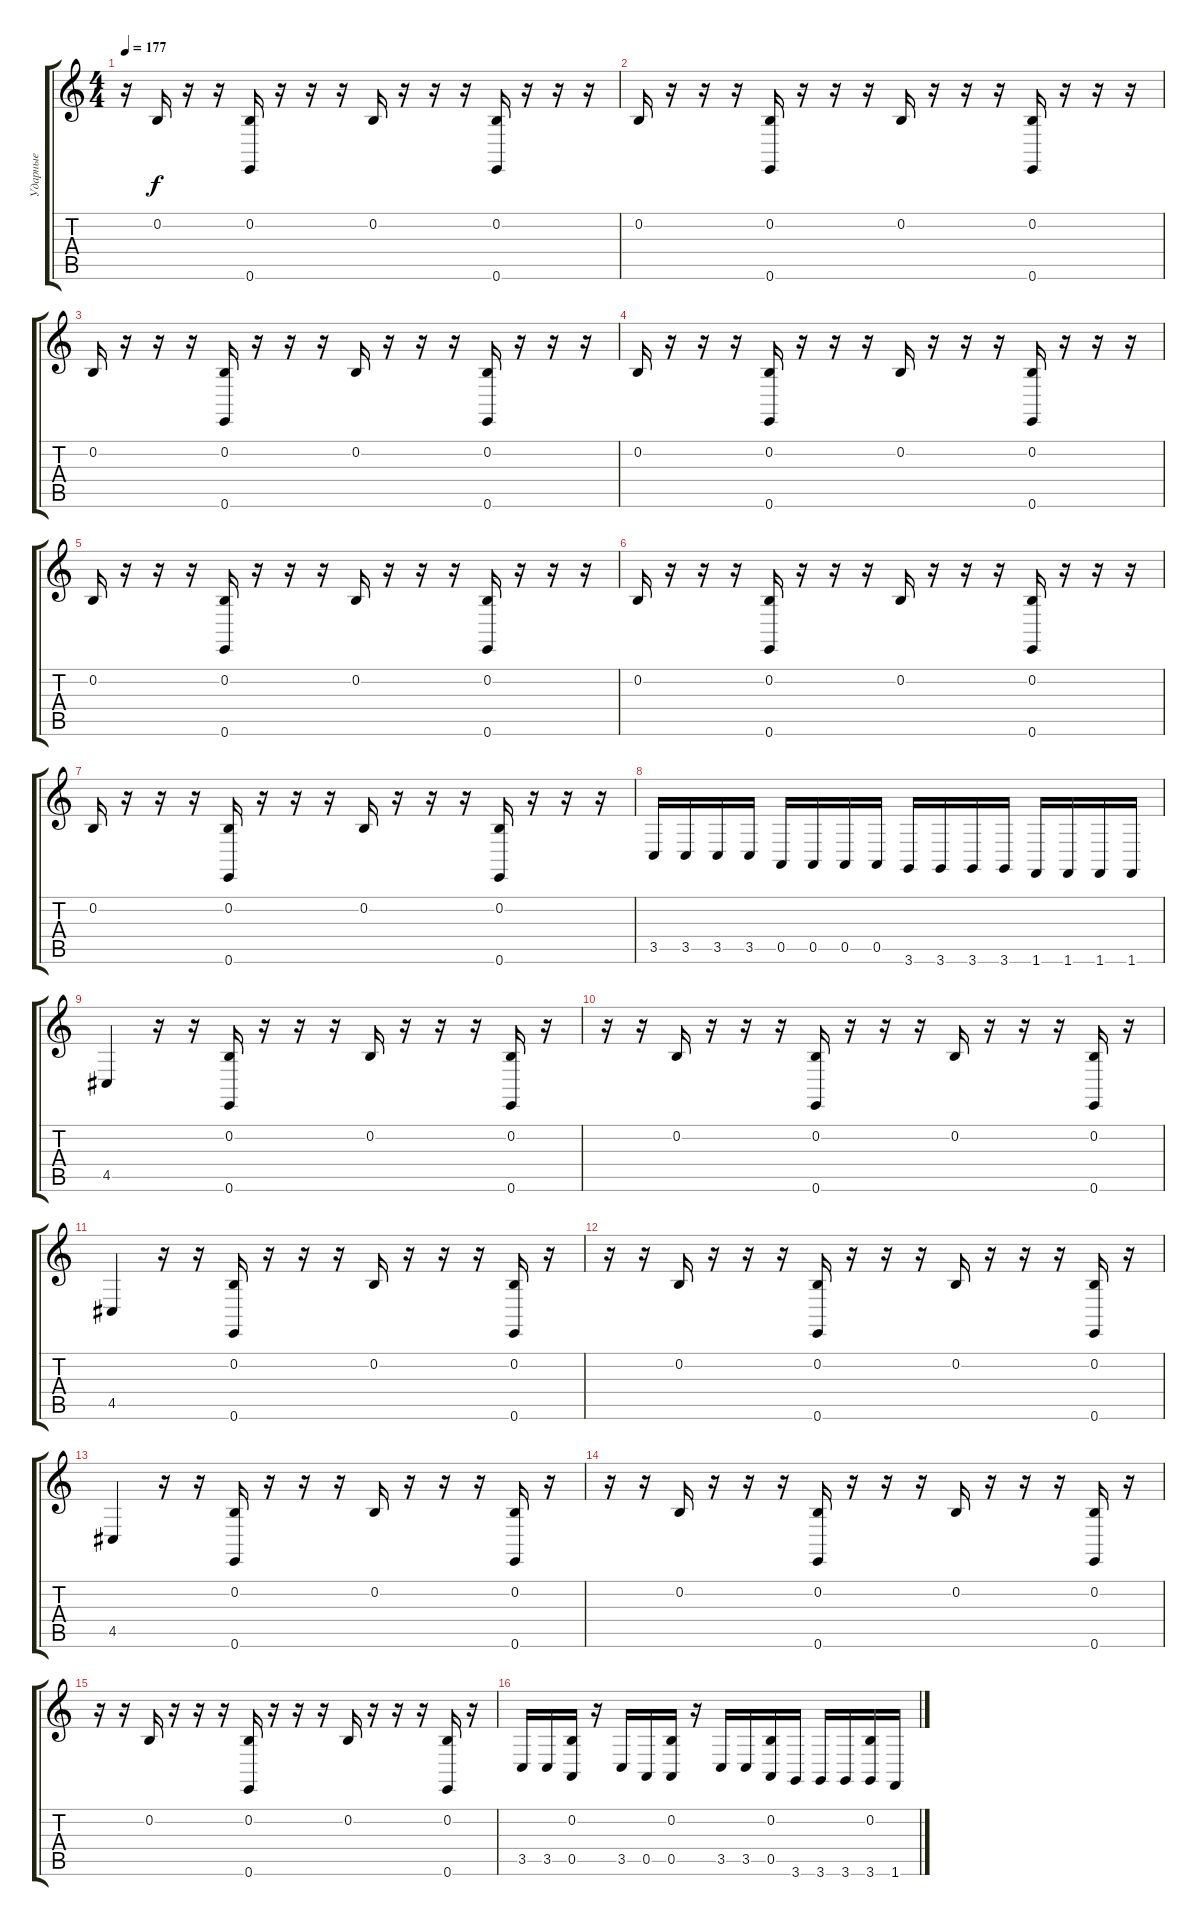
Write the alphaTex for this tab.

\track ("Ударные" "Ударные") {instrument acousticgrandpiano}
\staff {score tabs}
\tuning (E4 B3 G3 D3 A2 E2) {hide}
\ts (4 4)
\tempo 177
\clef g2
\ks c
r.16{dy f} 0.2.16 r.16 r.16 (0.2 0.6).16 r.16 r.16 r.16 0.2.16 r.16 r.16 r.16 (0.2 0.6).16 r.16 r.16 r.16 |
0.2.16 r.16 r.16 r.16 (0.2 0.6).16 r.16 r.16 r.16 0.2.16 r.16 r.16 r.16 (0.2 0.6).16 r.16 r.16 r.16 |
0.2.16 r.16 r.16 r.16 (0.2 0.6).16 r.16 r.16 r.16 0.2.16 r.16 r.16 r.16 (0.2 0.6).16 r.16 r.16 r.16 |
0.2.16 r.16 r.16 r.16 (0.2 0.6).16 r.16 r.16 r.16 0.2.16 r.16 r.16 r.16 (0.2 0.6).16 r.16 r.16 r.16 |
0.2.16 r.16 r.16 r.16 (0.2 0.6).16 r.16 r.16 r.16 0.2.16 r.16 r.16 r.16 (0.2 0.6).16 r.16 r.16 r.16 |
0.2.16 r.16 r.16 r.16 (0.2 0.6).16 r.16 r.16 r.16 0.2.16 r.16 r.16 r.16 (0.2 0.6).16 r.16 r.16 r.16 |
0.2.16 r.16 r.16 r.16 (0.2 0.6).16 r.16 r.16 r.16 0.2.16 r.16 r.16 r.16 (0.2 0.6).16 r.16 r.16 r.16 |
3.5.16 3.5.16 3.5.16 3.5.16 0.5.16 0.5.16 0.5.16 0.5.16 3.6.16 3.6.16 3.6.16 3.6.16 1.6.16 1.6.16 1.6.16 1.6.16 |
4.5.4 r.16 r.16 (0.2 0.6).16 r.16 r.16 r.16 0.2.16 r.16 r.16 r.16 (0.2 0.6).16 r.16 |
r.16 r.16 0.2.16 r.16 r.16 r.16 (0.2 0.6).16 r.16 r.16 r.16 0.2.16 r.16 r.16 r.16 (0.2 0.6).16 r.16 |
4.5.4 r.16 r.16 (0.2 0.6).16 r.16 r.16 r.16 0.2.16 r.16 r.16 r.16 (0.2 0.6).16 r.16 |
r.16 r.16 0.2.16 r.16 r.16 r.16 (0.2 0.6).16 r.16 r.16 r.16 0.2.16 r.16 r.16 r.16 (0.2 0.6).16 r.16 |
4.5.4 r.16 r.16 (0.2 0.6).16 r.16 r.16 r.16 0.2.16 r.16 r.16 r.16 (0.2 0.6).16 r.16 |
r.16 r.16 0.2.16 r.16 r.16 r.16 (0.2 0.6).16 r.16 r.16 r.16 0.2.16 r.16 r.16 r.16 (0.2 0.6).16 r.16 |
r.16 r.16 0.2.16 r.16 r.16 r.16 (0.2 0.6).16 r.16 r.16 r.16 0.2.16 r.16 r.16 r.16 (0.2 0.6).16 r.16 |
3.5.16 3.5.16 (0.2 0.5).16 r.16 3.5.16 0.5.16 (0.2 0.5).16 r.16 3.5.16 3.5.16 (0.2 0.5).16 3.6.16 3.6.16 3.6.16 (0.2 3.6).16 1.6.16
